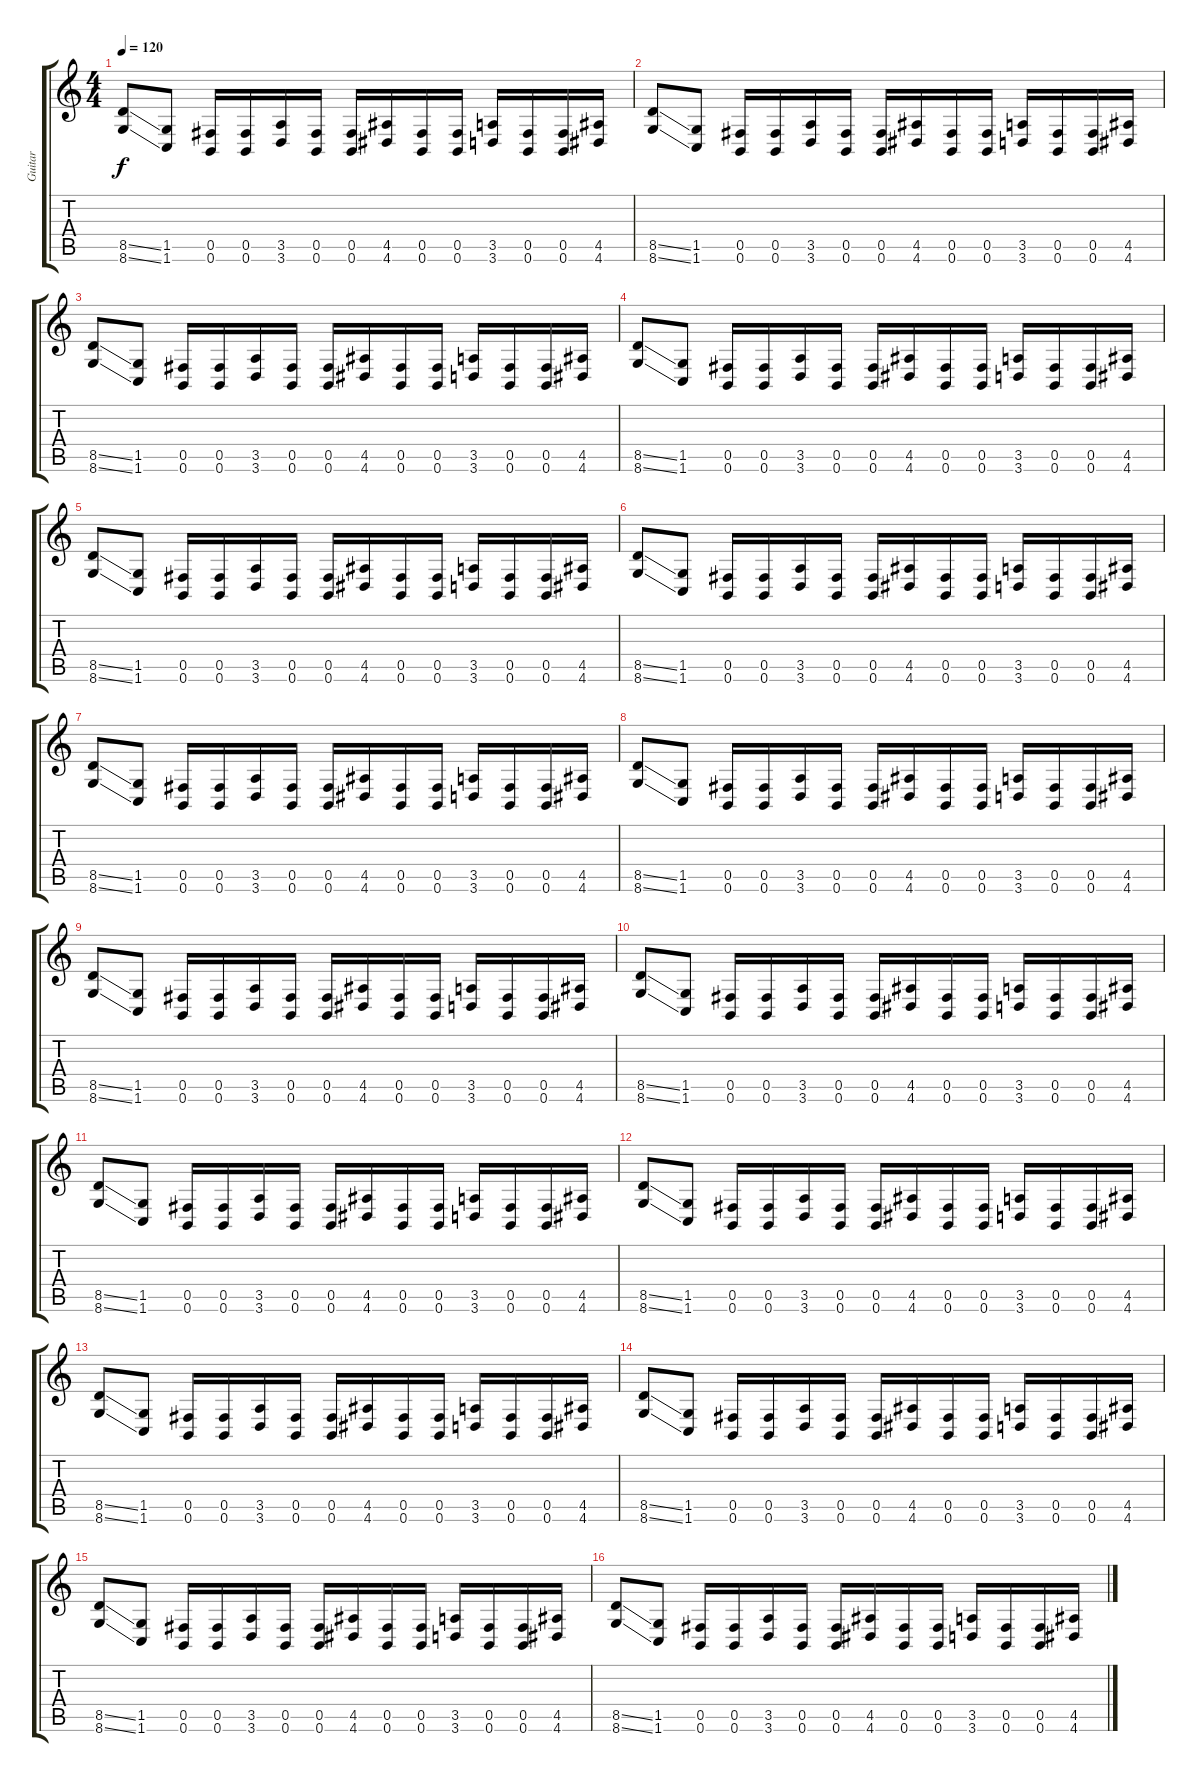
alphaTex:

\track ("Guitar" "Guitar") {instrument distortionguitar}
\staff {score tabs}
\tuning (Db4 Ab3 E3 B2 Gb2 B1) {hide}
\ts (4 4)
\tempo 120
\clef g2
\ks c
(8.5{ss} 8.6{ss}).8{dy f} (1.5 1.6).8 (0.5 0.6).16 (0.5 0.6).16 (3.5 3.6).16 (0.5 0.6).16 (0.5 0.6).16 (4.5 4.6).16 (0.5 0.6).16 (0.5 0.6).16 (3.5 3.6).16 (0.5 0.6).16 (0.5 0.6).16 (4.5 4.6).16 |
(8.5{ss} 8.6{ss}).8 (1.5 1.6).8 (0.5 0.6).16 (0.5 0.6).16 (3.5 3.6).16 (0.5 0.6).16 (0.5 0.6).16 (4.5 4.6).16 (0.5 0.6).16 (0.5 0.6).16 (3.5 3.6).16 (0.5 0.6).16 (0.5 0.6).16 (4.5 4.6).16 |
(8.5{ss} 8.6{ss}).8 (1.5 1.6).8 (0.5 0.6).16 (0.5 0.6).16 (3.5 3.6).16 (0.5 0.6).16 (0.5 0.6).16 (4.5 4.6).16 (0.5 0.6).16 (0.5 0.6).16 (3.5 3.6).16 (0.5 0.6).16 (0.5 0.6).16 (4.5 4.6).16 |
(8.5{ss} 8.6{ss}).8 (1.5 1.6).8 (0.5 0.6).16 (0.5 0.6).16 (3.5 3.6).16 (0.5 0.6).16 (0.5 0.6).16 (4.5 4.6).16 (0.5 0.6).16 (0.5 0.6).16 (3.5 3.6).16 (0.5 0.6).16 (0.5 0.6).16 (4.5 4.6).16 |
(8.5{ss} 8.6{ss}).8 (1.5 1.6).8 (0.5 0.6).16 (0.5 0.6).16 (3.5 3.6).16 (0.5 0.6).16 (0.5 0.6).16 (4.5 4.6).16 (0.5 0.6).16 (0.5 0.6).16 (3.5 3.6).16 (0.5 0.6).16 (0.5 0.6).16 (4.5 4.6).16 |
(8.5{ss} 8.6{ss}).8 (1.5 1.6).8 (0.5 0.6).16 (0.5 0.6).16 (3.5 3.6).16 (0.5 0.6).16 (0.5 0.6).16 (4.5 4.6).16 (0.5 0.6).16 (0.5 0.6).16 (3.5 3.6).16 (0.5 0.6).16 (0.5 0.6).16 (4.5 4.6).16 |
(8.5{ss} 8.6{ss}).8 (1.5 1.6).8 (0.5 0.6).16 (0.5 0.6).16 (3.5 3.6).16 (0.5 0.6).16 (0.5 0.6).16 (4.5 4.6).16 (0.5 0.6).16 (0.5 0.6).16 (3.5 3.6).16 (0.5 0.6).16 (0.5 0.6).16 (4.5 4.6).16 |
(8.5{ss} 8.6{ss}).8 (1.5 1.6).8 (0.5 0.6).16 (0.5 0.6).16 (3.5 3.6).16 (0.5 0.6).16 (0.5 0.6).16 (4.5 4.6).16 (0.5 0.6).16 (0.5 0.6).16 (3.5 3.6).16 (0.5 0.6).16 (0.5 0.6).16 (4.5 4.6).16 |
(8.5{ss} 8.6{ss}).8 (1.5 1.6).8 (0.5 0.6).16 (0.5 0.6).16 (3.5 3.6).16 (0.5 0.6).16 (0.5 0.6).16 (4.5 4.6).16 (0.5 0.6).16 (0.5 0.6).16 (3.5 3.6).16 (0.5 0.6).16 (0.5 0.6).16 (4.5 4.6).16 |
(8.5{ss} 8.6{ss}).8 (1.5 1.6).8 (0.5 0.6).16 (0.5 0.6).16 (3.5 3.6).16 (0.5 0.6).16 (0.5 0.6).16 (4.5 4.6).16 (0.5 0.6).16 (0.5 0.6).16 (3.5 3.6).16 (0.5 0.6).16 (0.5 0.6).16 (4.5 4.6).16 |
(8.5{ss} 8.6{ss}).8 (1.5 1.6).8 (0.5 0.6).16 (0.5 0.6).16 (3.5 3.6).16 (0.5 0.6).16 (0.5 0.6).16 (4.5 4.6).16 (0.5 0.6).16 (0.5 0.6).16 (3.5 3.6).16 (0.5 0.6).16 (0.5 0.6).16 (4.5 4.6).16 |
(8.5{ss} 8.6{ss}).8 (1.5 1.6).8 (0.5 0.6).16 (0.5 0.6).16 (3.5 3.6).16 (0.5 0.6).16 (0.5 0.6).16 (4.5 4.6).16 (0.5 0.6).16 (0.5 0.6).16 (3.5 3.6).16 (0.5 0.6).16 (0.5 0.6).16 (4.5 4.6).16 |
(8.5{ss} 8.6{ss}).8 (1.5 1.6).8 (0.5 0.6).16 (0.5 0.6).16 (3.5 3.6).16 (0.5 0.6).16 (0.5 0.6).16 (4.5 4.6).16 (0.5 0.6).16 (0.5 0.6).16 (3.5 3.6).16 (0.5 0.6).16 (0.5 0.6).16 (4.5 4.6).16 |
(8.5{ss} 8.6{ss}).8 (1.5 1.6).8 (0.5 0.6).16 (0.5 0.6).16 (3.5 3.6).16 (0.5 0.6).16 (0.5 0.6).16 (4.5 4.6).16 (0.5 0.6).16 (0.5 0.6).16 (3.5 3.6).16 (0.5 0.6).16 (0.5 0.6).16 (4.5 4.6).16 |
(8.5{ss} 8.6{ss}).8 (1.5 1.6).8 (0.5 0.6).16 (0.5 0.6).16 (3.5 3.6).16 (0.5 0.6).16 (0.5 0.6).16 (4.5 4.6).16 (0.5 0.6).16 (0.5 0.6).16 (3.5 3.6).16 (0.5 0.6).16 (0.5 0.6).16 (4.5 4.6).16 |
(8.5{ss} 8.6{ss}).8 (1.5 1.6).8 (0.5 0.6).16 (0.5 0.6).16 (3.5 3.6).16 (0.5 0.6).16 (0.5 0.6).16 (4.5 4.6).16 (0.5 0.6).16 (0.5 0.6).16 (3.5 3.6).16 (0.5 0.6).16 (0.5 0.6).16 (4.5 4.6).16
